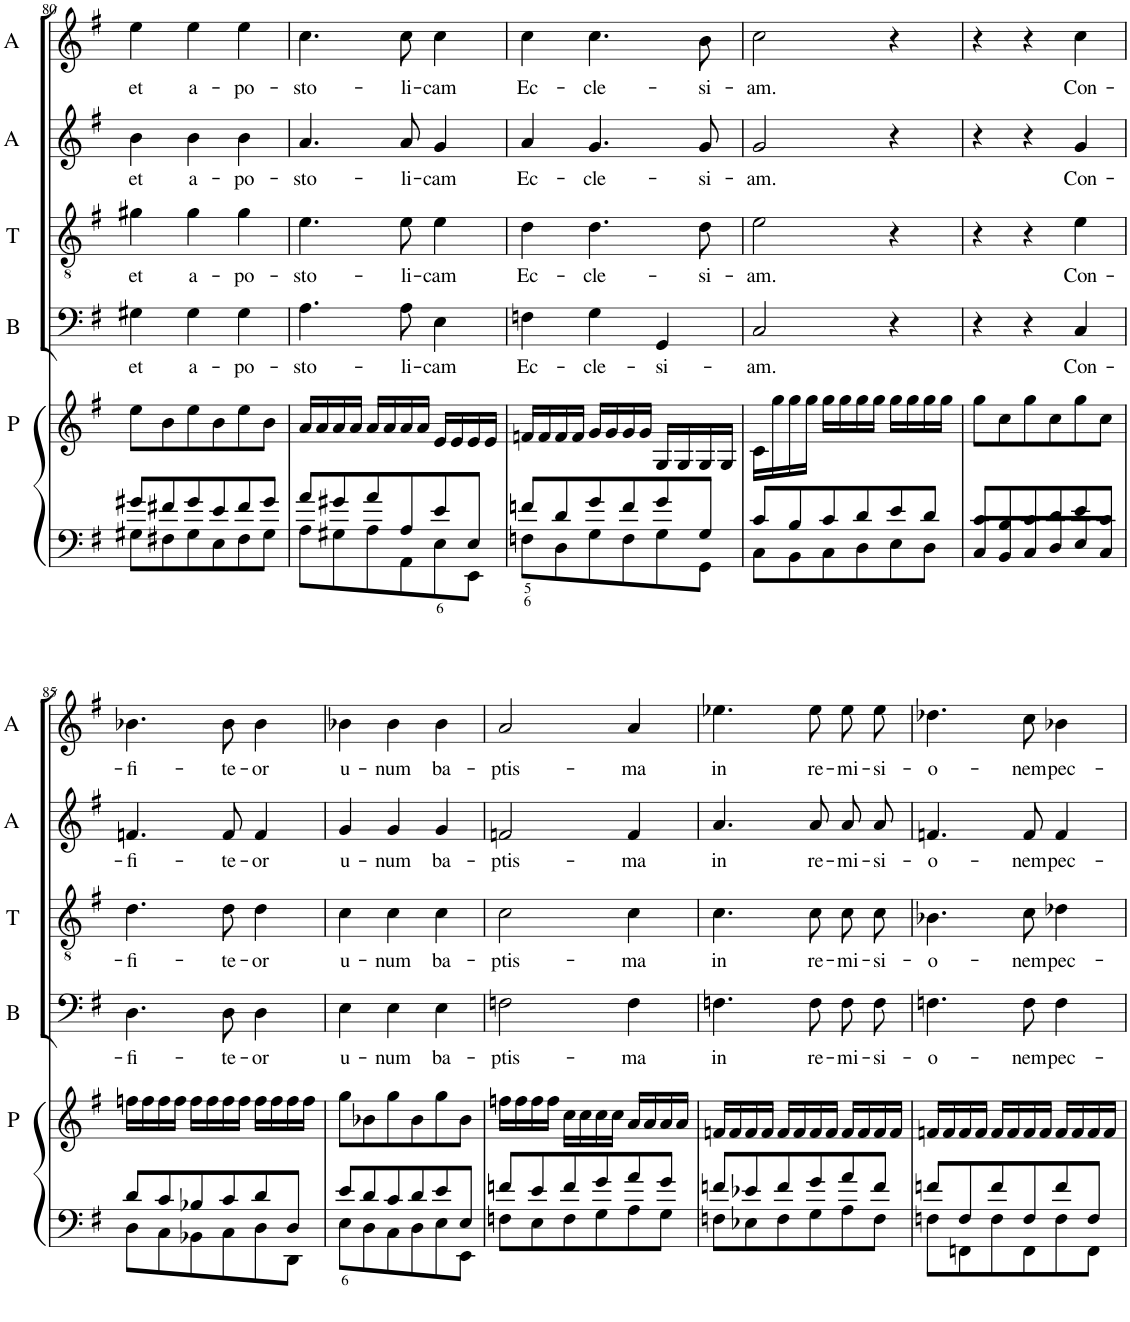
**kern	**kern	**kern	**text	**kern	**text	**kern	**text	**kern	**text
*part6	*part5	*part4	*part4	*part3	*part3	*part2	*part2	*part1	*part1
*staff6	*staff5	*staff4	*staff4	*staff3	*staff3	*staff2	*staff2	*staff1	*staff1
*I"Piano Bass	*I"Piano	*I"Bass	*	*I"Tenor	*	*I"Alto	*	*I"Soprano	*
*	*I'P	*I'B	*	*I'T	*	*I'A	*	*	*
!!LO:PB:g=z
*clefF4	*clefG2	*clefF4	*	*clefGv2	*	*clefG2	*	*clefG2	*
*k[f#]	*k[f#]	*k[f#]	*	*k[f#]	*	*k[f#]	*	*k[f#]	*
*G:	*G:	*G:	*	*G:	*	*G:	*	*G:	*
*M3/4	*M3/4	*M3/4	*	*M3/4	*	*M3/4	*	*M3/4	*
=80	=80	=80	=80	=80	=80	=80	=80	=80	=80
*^	*	*	*	*	*	*	*	*	*
!	!	!	!	!LO:LY:b	!	!LO:LY:b	!	!LO:LY:b	!	!LO:LY:b
8g#X/L	8G#X\L	8ee\L	4G#X\	et	4g#X\	et	4b\	et	4ee\	et
8f#X/	8F#X\	8b\	.	.	.	.	.	.	.	.
!	!	!	!	!LO:LY:b	!	!LO:LY:b	!	!LO:LY:b	!	!LO:LY:b
8g#/	8G#\	8ee\	4G#\	a-	4g#\	a-	4b\	a-	4ee\	a-
8e/	8E\	8b\	.	.	.	.	.	.	.	.
!	!	!	!	!LO:LY:b	!	!LO:LY:b	!	!LO:LY:b	!	!LO:LY:b
8f#/	8F#\	8ee\	4G#\	-po-	4g#\	-po-	4b\	-po-	4ee\	-po-
8g#/J	8G#\J	8b\J	.	.	.	.	.	.	.	.
=81	=81	=81	=81	=81	=81	=81	=81	=81	=81	=81
!	!	!	!	!LO:LY:b	!	!LO:LY:b	!	!LO:LY:b	!	!LO:LY:b
8a/L	8A\L	16a/LL	4.A\	-sto-	4.e\	-sto-	4.a/	-sto-	4.cc\	-sto-
.	.	16a/	.	.	.	.	.	.	.	.
8g#X/	8G#X\	16a/	.	.	.	.	.	.	.	.
.	.	16a/JJ	.	.	.	.	.	.	.	.
8a/	8A\	16a/LL	.	.	.	.	.	.	.	.
.	.	16a/	.	.	.	.	.	.	.	.
!	!	!	!	!LO:LY:b	!	!LO:LY:b	!	!LO:LY:b	!	!LO:LY:b
8A/	8AA\	16a/	8A\	-li-	8e\	-li-	8a/	-li-	8cc\	-li-
.	.	16a/JJ	.	.	.	.	.	.	.	.
!	!	!	!	!LO:LY:b	!	!LO:LY:b	!	!LO:LY:b	!	!LO:LY:b
8e/	8E\	16e/LL	4E\	-cam	4e\	-cam	4g/	-cam	4cc\	-cam
.	.	16e/	.	.	.	.	.	.	.	.
8E/J	8EE\J	16e/	.	.	.	.	.	.	.	.
.	.	16e/JJ	.	.	.	.	.	.	.	.
=82	=82	=82	=82	=82	=82	=82	=82	=82	=82	=82
!	!	!	!	!LO:LY:b	!	!LO:LY:b	!	!LO:LY:b	!	!LO:LY:b
8fn/L	8Fn\L	16fn/LL	4Fn\	Ec-	4d\	Ec-	4a/	Ec-	4cc\	Ec-
.	.	16f/	.	.	.	.	.	.	.	.
8d/	8D\	16f/	.	.	.	.	.	.	.	.
.	.	16f/JJ	.	.	.	.	.	.	.	.
!	!	!	!	!LO:LY:b	!	!LO:LY:b	!	!LO:LY:b	!	!LO:LY:b
8g/	8G\	16g/LL	4G\	-cle-	4.d\	-cle-	4.g/	-cle-	4.cc\	-cle-
.	.	16g/	.	.	.	.	.	.	.	.
8f/	8F\	16g/	.	.	.	.	.	.	.	.
.	.	16g/JJ	.	.	.	.	.	.	.	.
!	!	!	!	!LO:LY:b	!	!	!	!	!	!
8g/	8G\	16G/LL	4GG/	-si-	.	.	.	.	.	.
.	.	16G/	.	.	.	.	.	.	.	.
!	!	!	!	!	!	!LO:LY:b	!	!LO:LY:b	!	!LO:LY:b
8G/J	8GG\J	16G/	.	.	8d\	-si-	8g/	-si-	8b\	-si-
.	.	16G/JJ	.	.	.	.	.	.	.	.
=83	=83	=83	=83	=83	=83	=83	=83	=83	=83	=83
!	!	!	!	!LO:LY:b	!	!LO:LY:b	!	!LO:LY:b	!	!LO:LY:b
8c/L	8C\L	16c\LL	2C/	-am.	2e\	-am.	2g/	-am.	2cc\	-am.
.	.	16gg\	.	.	.	.	.	.	.	.
8B/	8BB\	16gg\	.	.	.	.	.	.	.	.
.	.	16gg\JJ	.	.	.	.	.	.	.	.
8c/	8C\	16gg\LL	.	.	.	.	.	.	.	.
.	.	16gg\	.	.	.	.	.	.	.	.
8d/	8D\	16gg\	.	.	.	.	.	.	.	.
.	.	16gg\JJ	.	.	.	.	.	.	.	.
8e/	8E\	16gg\LL	4r	.	4r	.	4r	.	4r	.
.	.	16gg\	.	.	.	.	.	.	.	.
8d/J	8D\J	16gg\	.	.	.	.	.	.	.	.
.	.	16gg\JJ	.	.	.	.	.	.	.	.
=84	=84	=84	=84	=84	=84	=84	=84	=84	=84	=84
8c/L	8C/L	8gg\L	4r	.	4r	.	4r	.	4r	.
8B/	8BB/	8cc\	.	.	.	.	.	.	.	.
8c/	8C/	8gg\	4r	.	4r	.	4r	.	4r	.
8d/	8D/	8cc\	.	.	.	.	.	.	.	.
!	!	!	!	!LO:LY:b	!	!LO:LY:b	!	!LO:LY:b	!	!LO:LY:b
8e/	8E/	8gg\	4C/	Con-	4e\	Con-	4g/	Con-	4cc\	Con-
8c/J	8C/J	8cc\J	.	.	.	.	.	.	.	.
!!LO:LB:g=z
=85	=85	=85	=85	=85	=85	=85	=85	=85	=85	=85
!	!	!	!	!LO:LY:b	!	!LO:LY:b	!	!LO:LY:b	!	!LO:LY:b
8d/L	8D\L	16ffn\LL	4.D\	-fi-	4.d\	-fi-	4.fn/	-fi-	4.b-X\	-fi-
.	.	16ff\	.	.	.	.	.	.	.	.
8c/	8C\	16ff\	.	.	.	.	.	.	.	.
.	.	16ff\JJ	.	.	.	.	.	.	.	.
8B-X/	8BB-X\	16ff\LL	.	.	.	.	.	.	.	.
.	.	16ff\	.	.	.	.	.	.	.	.
!	!	!	!	!LO:LY:b	!	!LO:LY:b	!	!LO:LY:b	!	!LO:LY:b
8c/	8C\	16ff\	8D\	-te-	8d\	-te-	8f/	-te-	8b-\	-te-
.	.	16ff\JJ	.	.	.	.	.	.	.	.
!	!	!	!	!LO:LY:b	!	!LO:LY:b	!	!LO:LY:b	!	!LO:LY:b
8d/	8D\	16ff\LL	4D\	-or	4d\	-or	4f/	-or	4b-\	-or
.	.	16ff\	.	.	.	.	.	.	.	.
8D/J	8DD\J	16ff\	.	.	.	.	.	.	.	.
.	.	16ff\JJ	.	.	.	.	.	.	.	.
=86	=86	=86	=86	=86	=86	=86	=86	=86	=86	=86
!	!	!	!	!LO:LY:b	!	!LO:LY:b	!	!LO:LY:b	!	!LO:LY:b
8e/L	8E\L	8gg\L	4E\	u-	4c\	u-	4g/	u-	4b-X\	u-
8d/	8D\	8b-X\	.	.	.	.	.	.	.	.
!	!	!	!	!LO:LY:b	!	!LO:LY:b	!	!LO:LY:b	!	!LO:LY:b
8c/	8C\	8gg\	4E\	-num	4c\	-num	4g/	-num	4b-\	-num
8d/	8D\	8b-\	.	.	.	.	.	.	.	.
!	!	!	!	!LO:LY:b	!	!LO:LY:b	!	!LO:LY:b	!	!LO:LY:b
8e/	8E\	8gg\	4E\	ba-	4c\	ba-	4g/	ba-	4b-\	ba-
8E/J	8EE\J	8b-\J	.	.	.	.	.	.	.	.
=87	=87	=87	=87	=87	=87	=87	=87	=87	=87	=87
!	!	!	!	!LO:LY:b	!	!LO:LY:b	!	!LO:LY:b	!	!LO:LY:b
8fn/L	8Fn\L	16ffn\LL	2Fn\	-ptis-	2c\	-ptis-	2fn/	-ptis-	2a/	-ptis-
.	.	16ff\	.	.	.	.	.	.	.	.
8e/	8E\	16ff\	.	.	.	.	.	.	.	.
.	.	16ff\JJ	.	.	.	.	.	.	.	.
8f/	8F\	16cc\LL	.	.	.	.	.	.	.	.
.	.	16cc\	.	.	.	.	.	.	.	.
8g/	8G\	16cc\	.	.	.	.	.	.	.	.
.	.	16cc\JJ	.	.	.	.	.	.	.	.
!	!	!	!	!LO:LY:b	!	!LO:LY:b	!	!LO:LY:b	!	!LO:LY:b
8a/	8A\	16a/LL	4F\	-ma	4c\	-ma	4f/	-ma	4a/	-ma
.	.	16a/	.	.	.	.	.	.	.	.
8g/J	8G\J	16a/	.	.	.	.	.	.	.	.
.	.	16a/JJ	.	.	.	.	.	.	.	.
=88	=88	=88	=88	=88	=88	=88	=88	=88	=88	=88
!	!	!	!	!LO:LY:b	!	!LO:LY:b	!	!LO:LY:b	!	!LO:LY:b
8fn/L	8Fn\L	16fn/LL	4.Fn\	in	4.c\	in	4.a/	in	4.ee-X\	in
.	.	16f/	.	.	.	.	.	.	.	.
8e-X/	8E-X\	16f/	.	.	.	.	.	.	.	.
.	.	16f/JJ	.	.	.	.	.	.	.	.
8f/	8F\	16f/LL	.	.	.	.	.	.	.	.
.	.	16f/	.	.	.	.	.	.	.	.
!	!	!	!	!LO:LY:b	!	!LO:LY:b	!	!LO:LY:b	!	!LO:LY:b
8g/	8G\	16f/	8F\	re-	8c\	re-	8a/	re-	8ee-\	re-
.	.	16f/JJ	.	.	.	.	.	.	.	.
!	!	!	!	!LO:LY:b	!	!LO:LY:b	!	!LO:LY:b	!	!LO:LY:b
8a/	8A\	16f/LL	8F\L	-mi-	8c\L	-mi-	8a/L	-mi-	8ee-\L	-mi-
.	.	16f/	.	.	.	.	.	.	.	.
!	!	!	!	!LO:LY:b	!	!LO:LY:b	!	!LO:LY:b	!	!LO:LY:b
8f/J	8F\J	16f/	8F\J	-si-	8c\J	-si-	8a/J	-si-	8ee-\J	-si-
.	.	16f/JJ	.	.	.	.	.	.	.	.
=89	=89	=89	=89	=89	=89	=89	=89	=89	=89	=89
!	!	!	!	!LO:LY:b	!	!LO:LY:b	!	!LO:LY:b	!	!LO:LY:b
8fn/L	8Fn\L	16fn/LL	4.Fn\	-o-	4.B-X\	-o-	4.fn/	-o-	4.dd-X\	-o-
.	.	16f/	.	.	.	.	.	.	.	.
8F/	8FFn\	16f/	.	.	.	.	.	.	.	.
.	.	16f/JJ	.	.	.	.	.	.	.	.
8f/	8F\	16f/LL	.	.	.	.	.	.	.	.
.	.	16f/	.	.	.	.	.	.	.	.
!	!	!	!	!LO:LY:b	!	!LO:LY:b	!	!LO:LY:b	!	!LO:LY:b
8F/	8FF\	16f/	8F\	-nem	8c\	-nem	8f/	-nem	8cc\	-nem
.	.	16f/JJ	.	.	.	.	.	.	.	.
!	!	!	!	!LO:LY:b	!	!LO:LY:b	!	!LO:LY:b	!	!LO:LY:b
8f/	8F\	16f/LL	4F\	pec-	4d-X\	pec-	4f/	pec-	4b-X\	pec-
.	.	16f/	.	.	.	.	.	.	.	.
8F/J	8FF\J	16f/	.	.	.	.	.	.	.	.
.	.	16f/JJ	.	.	.	.	.	.	.	.
*v	*v	*	*	*	*	*	*	*	*	*
=	=	=	=	=	=	=	=	=	=
*-	*-	*-	*-	*-	*-	*-	*-	*-	*-
